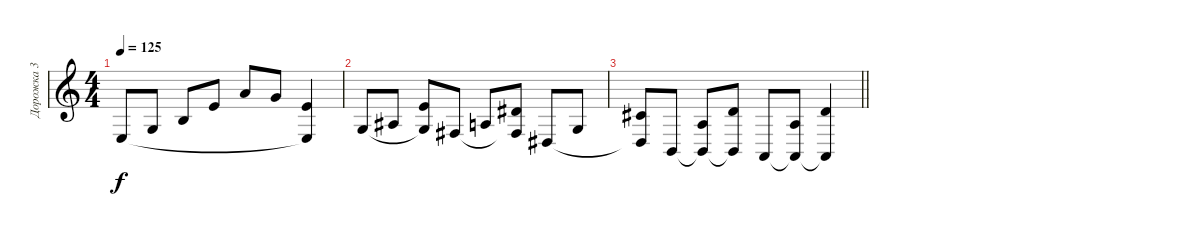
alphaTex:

\track ("Дорожка 3" "Дорожка 3") {instrument electricgrandpiano}
\staff {score}
\tuning (E4 B3 G3 D3 A2 E2) {hide}
\ts (4 4)
\tempo 125
\clef g2
\ks c
2.4.8{dy f} 0.3.8 0.2.8 0.1.8 5.1.8 3.1.8 (0.1 2.4{t}).4 |
5.4.8 3.3.8 (5.2 5.4{t}).8 4.4.8 2.3.8 (4.2 4.4{t}).8 1.4.8 0.3.8 |
\barLineRight lightlight
(2.2 1.4{t}).8 2.5.8 (2.3 2.5{t}).8 (3.2 2.5{t}).8 0.5.8 (2.3 0.5{t}).8 (3.2 0.5{t}).4
